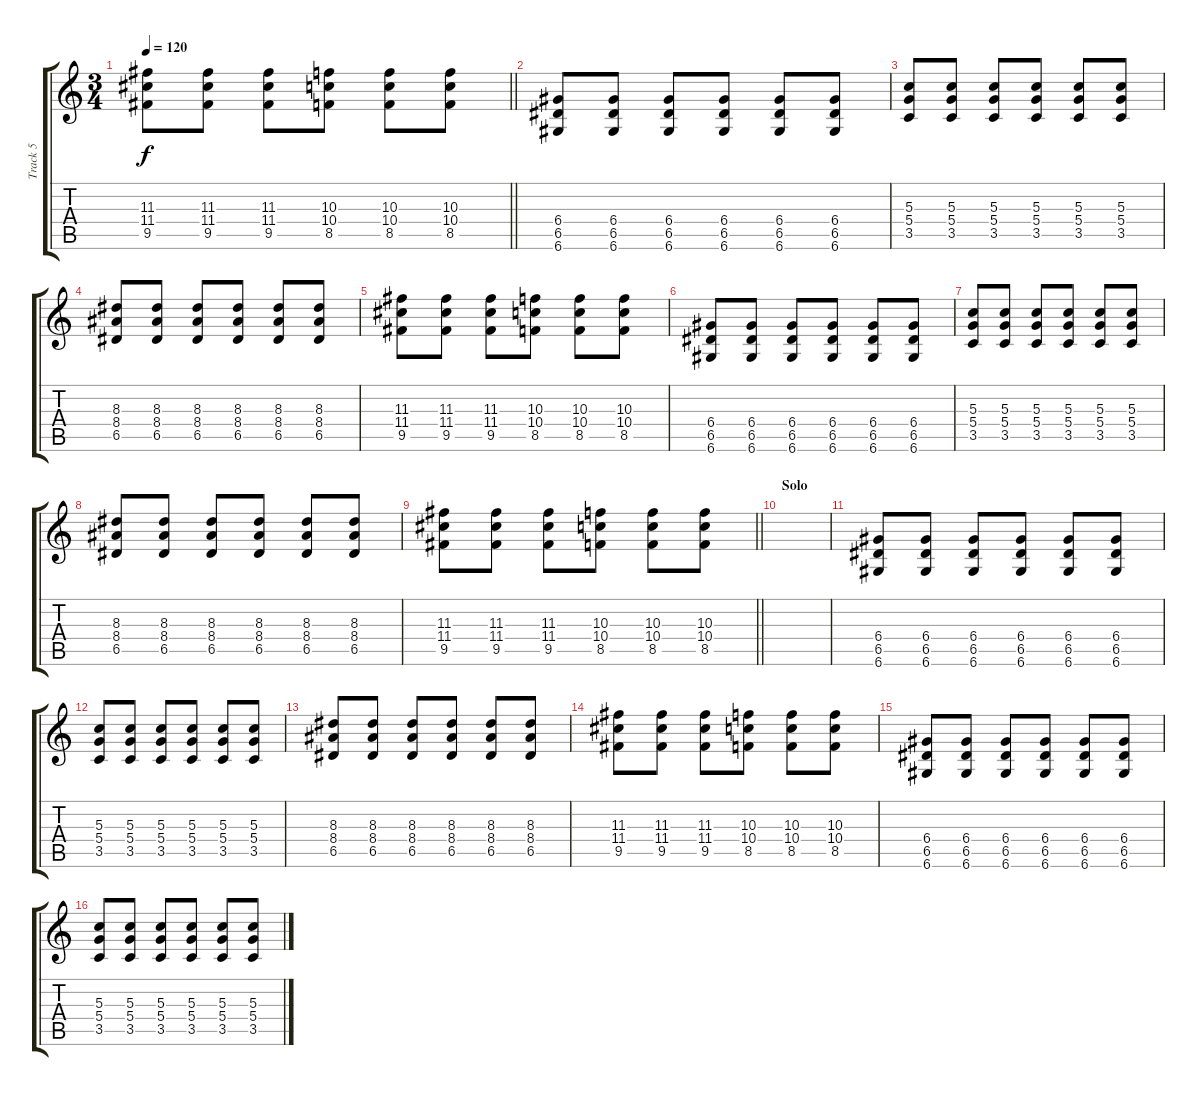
\track ("Track 5" "Track 5") {instrument distortionguitar}
\staff {score tabs}
\tuning (E4 B3 G3 D3 A2 D2) {hide}
\ts (3 4)
\tempo 120
\clef g2
\barLineRight lightlight
\ks c
(11.3 11.4 9.5).8{dy f} (11.3 11.4 9.5).8 (11.3 11.4 9.5).8 (10.3 10.4 8.5).8 (10.3 10.4 8.5).8 (10.3 10.4 8.5).8 |
(6.4 6.5 6.6).8 (6.4 6.5 6.6).8 (6.4 6.5 6.6).8 (6.4 6.5 6.6).8 (6.4 6.5 6.6).8 (6.4 6.5 6.6).8 |
(5.3 5.4 3.5).8 (5.3 5.4 3.5).8 (5.3 5.4 3.5).8 (5.3 5.4 3.5).8 (5.3 5.4 3.5).8 (5.3 5.4 3.5).8 |
(8.3 8.4 6.5).8 (8.3 8.4 6.5).8 (8.3 8.4 6.5).8 (8.3 8.4 6.5).8 (8.3 8.4 6.5).8 (8.3 8.4 6.5).8 |
(11.3 11.4 9.5).8 (11.3 11.4 9.5).8 (11.3 11.4 9.5).8 (10.3 10.4 8.5).8 (10.3 10.4 8.5).8 (10.3 10.4 8.5).8 |
(6.4 6.5 6.6).8 (6.4 6.5 6.6).8 (6.4 6.5 6.6).8 (6.4 6.5 6.6).8 (6.4 6.5 6.6).8 (6.4 6.5 6.6).8 |
(5.3 5.4 3.5).8 (5.3 5.4 3.5).8 (5.3 5.4 3.5).8 (5.3 5.4 3.5).8 (5.3 5.4 3.5).8 (5.3 5.4 3.5).8 |
(8.3 8.4 6.5).8 (8.3 8.4 6.5).8 (8.3 8.4 6.5).8 (8.3 8.4 6.5).8 (8.3 8.4 6.5).8 (8.3 8.4 6.5).8 |
\barLineRight lightlight
(11.3 11.4 9.5).8 (11.3 11.4 9.5).8 (11.3 11.4 9.5).8 (10.3 10.4 8.5).8 (10.3 10.4 8.5).8 (10.3 10.4 8.5).8 |
\section ("" "Solo")
|
(6.4 6.5 6.6).8 (6.4 6.5 6.6).8 (6.4 6.5 6.6).8 (6.4 6.5 6.6).8 (6.4 6.5 6.6).8 (6.4 6.5 6.6).8 |
(5.3 5.4 3.5).8 (5.3 5.4 3.5).8 (5.3 5.4 3.5).8 (5.3 5.4 3.5).8 (5.3 5.4 3.5).8 (5.3 5.4 3.5).8 |
(8.3 8.4 6.5).8 (8.3 8.4 6.5).8 (8.3 8.4 6.5).8 (8.3 8.4 6.5).8 (8.3 8.4 6.5).8 (8.3 8.4 6.5).8 |
(11.3 11.4 9.5).8 (11.3 11.4 9.5).8 (11.3 11.4 9.5).8 (10.3 10.4 8.5).8 (10.3 10.4 8.5).8 (10.3 10.4 8.5).8 |
(6.4 6.5 6.6).8 (6.4 6.5 6.6).8 (6.4 6.5 6.6).8 (6.4 6.5 6.6).8 (6.4 6.5 6.6).8 (6.4 6.5 6.6).8 |
(5.3 5.4 3.5).8 (5.3 5.4 3.5).8 (5.3 5.4 3.5).8 (5.3 5.4 3.5).8 (5.3 5.4 3.5).8 (5.3 5.4 3.5).8
